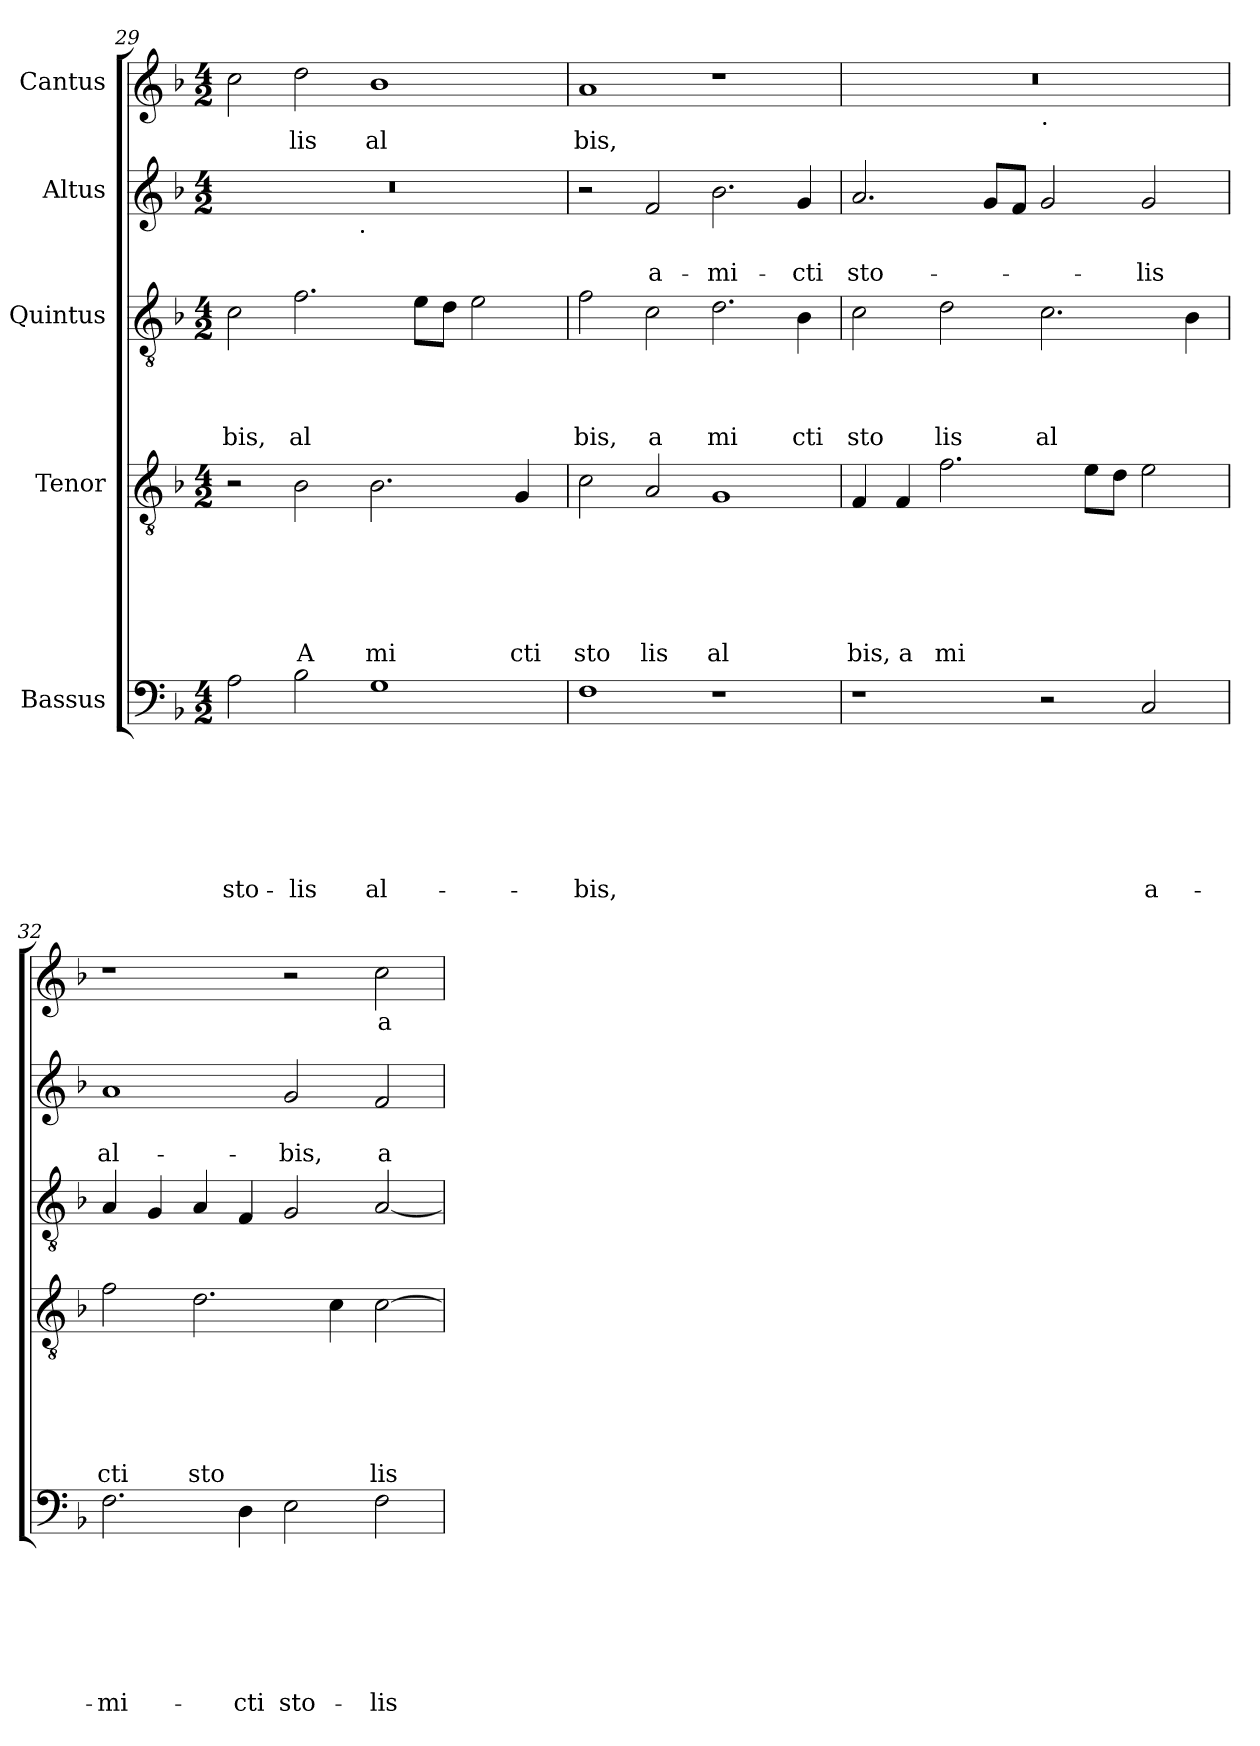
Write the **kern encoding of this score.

**kern	**text	**text	**text	**text	**text	**text	**text	**kern	**text	**text	**text	**text	**text	**text	**kern	**text	**text	**text	**text	**kern	**text	**text	**kern	**text
*part5	*part5	*part5	*part5	*part5	*part5	*part5	*part5	*part4	*part4	*part4	*part4	*part4	*part4	*part4	*part3	*part3	*part3	*part3	*part3	*part2	*part2	*part2	*part1	*part1
*staff5	*staff5	*staff5	*staff5	*staff5	*staff5	*staff5	*staff5	*staff4	*staff4	*staff4	*staff4	*staff4	*staff4	*staff4	*staff3	*staff3	*staff3	*staff3	*staff3	*staff2	*staff2	*staff2	*staff1	*staff1
*I"Bassus	*	*	*	*	*	*	*	*I"Tenor	*	*	*	*	*	*	*I"Quintus	*	*	*	*	*I"Altus	*	*	*I"Cantus	*
*clefF4	*	*	*	*	*	*	*	*clefGv2	*	*	*	*	*	*	*clefGv2	*	*	*	*	*clefG2	*	*	*clefG2	*
*k[b-]	*	*	*	*	*	*	*	*k[b-]	*	*	*	*	*	*	*k[b-]	*	*	*	*	*k[b-]	*	*	*k[b-]	*
*F:	*	*	*	*	*	*	*	*F:	*	*	*	*	*	*	*F:	*	*	*	*	*F:	*	*	*F:	*
*M4/2	*	*	*	*	*	*	*	*M4/2	*	*	*	*	*	*	*M4/2	*	*	*	*	*M4/2	*	*	*M4/2	*
=29	=29	=29	=29	=29	=29	=29	=29	=29	=29	=29	=29	=29	=29	=29	=29	=29	=29	=29	=29	=29	=29	=29	=29	=29
!	!	!	!	!	!	!	!LO:LY:b	!	!	!	!	!	!	!	!	!	!	!	!LO:LY:b	!	!	!	!	!
*	*	*	*	*	*	*	*	*	*	*	*	*	*	*	*	*	*	*	*	*^	*	*	*	*
2A\	.	.	.	.	.	.	sto-	2r	.	.	.	.	.	.	2c\	.	.	.	bis,	0r	2ryy	.	.	2cc\	.
!	!	!	!	!	!	!	!LO:LY:b	!	!	!	!	!	!	!LO:LY:b	!	!	!	!	!LO:LY:b	!	!	!	!	!	!LO:LY:b
2B-\	.	.	.	.	.	.	-lis	2B-\	.	.	.	.	.	A	2.f\	.	.	.	al	.	4...ryy	.	.	2dd\	lis
!	!	!	!	!	!	!	!	!	!	!	!	!	!	!	!	!	!	!	!	!	!LO:TX:b:t=.	!	!	!	!
.	.	.	.	.	.	.	.	.	.	.	.	.	.	.	.	.	.	.	.	.	1ryy	.	.	.	.
!	!	!	!	!	!	!	!LO:LY:b	!	!	!	!	!	!	!LO:LY:b	!	!	!	!	!	!	!	!	!	!	!LO:LY:b
1G	.	.	.	.	.	.	al-	2.B-\	.	.	.	.	.	mi	.	.	.	.	.	.	.	.	.	1b-	al
.	.	.	.	.	.	.	.	.	.	.	.	.	.	.	8e\L	.	.	.	.	.	.	.	.	.	.
.	.	.	.	.	.	.	.	.	.	.	.	.	.	.	8d\J	.	.	.	.	.	.	.	.	.	.
.	.	.	.	.	.	.	.	.	.	.	.	.	.	.	2e\	.	.	.	.	.	.	.	.	.	.
!	!	!	!	!	!	!	!	!	!	!	!	!	!	!LO:LY:b	!	!	!	!	!	!	!	!	!	!	!
.	.	.	.	.	.	.	.	4G/	.	.	.	.	.	cti	.	.	.	.	.	.	.	.	.	.	.
.	.	.	.	.	.	.	.	.	.	.	.	.	.	.	.	.	.	.	.	.	32ryy	.	.	.	.
=30	=30	=30	=30	=30	=30	=30	=30	=30	=30	=30	=30	=30	=30	=30	=30	=30	=30	=30	=30	=30	=30	=30	=30	=30	=30
!	!	!	!	!	!	!	!LO:LY:b	!	!	!	!	!	!	!LO:LY:b	!	!	!	!	!LO:LY:b	!	!	!	!	!	!LO:LY:b
*	*	*	*	*	*	*	*	*	*	*	*	*	*	*	*	*	*	*	*	*v	*v	*	*	*	*
1F	.	.	.	.	.	.	-bis,	2c\	.	.	.	.	.	sto	2f\	.	.	.	bis,	2r	.	.	1a	bis,
!	!	!	!	!	!	!	!	!	!	!	!	!	!	!LO:LY:b	!	!	!	!	!LO:LY:b	!	!	!LO:LY:b	!	!
.	.	.	.	.	.	.	.	2A/	.	.	.	.	.	lis	2c\	.	.	.	a	2f/	.	a-	.	.
!	!	!	!	!	!	!	!	!	!	!	!	!	!	!LO:LY:b	!	!	!	!	!LO:LY:b	!	!	!LO:LY:b	!	!
1r	.	.	.	.	.	.	.	1G	.	.	.	.	.	al	2.d\	.	.	.	mi	2.b-\	.	-mi-	1r	.
!	!	!	!	!	!	!	!	!	!	!	!	!	!	!	!	!	!	!	!LO:LY:b	!	!	!LO:LY:b	!	!
.	.	.	.	.	.	.	.	.	.	.	.	.	.	.	4B-\	.	.	.	cti	4g/	.	-cti	.	.
=31	=31	=31	=31	=31	=31	=31	=31	=31	=31	=31	=31	=31	=31	=31	=31	=31	=31	=31	=31	=31	=31	=31	=31	=31
!	!	!	!	!	!	!	!	!	!	!	!	!	!	!LO:LY:b	!	!	!	!	!LO:LY:b	!	!	!LO:LY:b	!	!
*	*	*	*	*	*	*	*	*	*	*	*	*	*	*	*	*	*	*	*	*	*	*	*^	*
1r	.	.	.	.	.	.	.	4F/	.	.	.	.	.	bis,	2c\	.	.	.	sto	2.a/	.	sto-	0r	1ryy	.
!	!	!	!	!	!	!	!	!	!	!	!	!	!	!LO:LY:b	!	!	!	!	!	!	!	!	!	!	!
.	.	.	.	.	.	.	.	4F/	.	.	.	.	.	a	.	.	.	.	.	.	.	.	.	.	.
!	!	!	!	!	!	!	!	!	!	!	!	!	!	!LO:LY:b	!	!	!	!	!LO:LY:b	!	!	!	!	!	!
.	.	.	.	.	.	.	.	2.f\	.	.	.	.	.	mi	2d\	.	.	.	lis	.	.	.	.	.	.
.	.	.	.	.	.	.	.	.	.	.	.	.	.	.	.	.	.	.	.	8g/L	.	.	.	.	.
.	.	.	.	.	.	.	.	.	.	.	.	.	.	.	.	.	.	.	.	8f/J	.	.	.	.	.
!	!	!	!	!	!	!	!	!	!	!	!	!	!	!	!	!	!	!	!	!	!	!	!	!LO:TX:b:t=.	!
!	!	!	!	!	!	!	!	!	!	!	!	!	!	!	!	!	!	!	!LO:LY:b	!	!	!	!	!	!
2r	.	.	.	.	.	.	.	.	.	.	.	.	.	.	2.c\	.	.	.	al	2g/	.	.	.	1ryy	.
.	.	.	.	.	.	.	.	8e\L	.	.	.	.	.	.	.	.	.	.	.	.	.	.	.	.	.
.	.	.	.	.	.	.	.	8d\J	.	.	.	.	.	.	.	.	.	.	.	.	.	.	.	.	.
!	!	!	!	!	!	!	!LO:LY:b	!	!	!	!	!	!	!	!	!	!	!	!	!	!	!LO:LY:b	!	!	!
2C/	.	.	.	.	.	.	a-	2e\	.	.	.	.	.	.	.	.	.	.	.	2g/	.	-lis	.	.	.
.	.	.	.	.	.	.	.	.	.	.	.	.	.	.	4B-\	.	.	.	.	.	.	.	.	.	.
=32	=32	=32	=32	=32	=32	=32	=32	=32	=32	=32	=32	=32	=32	=32	=32	=32	=32	=32	=32	=32	=32	=32	=32	=32	=32
!	!	!	!	!	!	!	!LO:LY:b	!	!	!	!	!	!	!LO:LY:b	!	!	!	!	!	!	!	!LO:LY:b	!	!	!
*	*	*	*	*	*	*	*	*	*	*	*	*	*	*	*	*	*	*	*	*	*	*	*v	*v	*
2.F\	.	.	.	.	.	.	-mi-	2f\	.	.	.	.	.	cti	4A/	.	.	.	.	1a	.	al-	1r	.
.	.	.	.	.	.	.	.	.	.	.	.	.	.	.	4G/	.	.	.	.	.	.	.	.	.
!	!	!	!	!	!	!	!	!	!	!	!	!	!	!LO:LY:b	!	!	!	!	!	!	!	!	!	!
.	.	.	.	.	.	.	.	2.d\	.	.	.	.	.	sto	4A/	.	.	.	.	.	.	.	.	.
!	!	!	!	!	!	!	!LO:LY:b	!	!	!	!	!	!	!	!	!	!	!	!	!	!	!	!	!
4D\	.	.	.	.	.	.	-cti	.	.	.	.	.	.	.	4F/	.	.	.	.	.	.	.	.	.
!	!	!	!	!	!	!	!LO:LY:b	!	!	!	!	!	!	!	!	!	!	!	!	!	!	!LO:LY:b	!	!
2E\	.	.	.	.	.	.	sto-	.	.	.	.	.	.	.	2G/	.	.	.	.	2g/	.	-bis,	2r	.
.	.	.	.	.	.	.	.	4c\	.	.	.	.	.	.	.	.	.	.	.	.	.	.	.	.
!	!	!	!	!	!	!	!LO:LY:b	!	!	!	!	!	!	!LO:LY:b	!	!	!	!	!	!	!	!LO:LY:b	!	!LO:LY:b
2F\	.	.	.	.	.	.	-lis	[<2c\	.	.	.	.	.	lis	[<2A/	.	.	.	.	2f/	.	a-	2cc\	a
=	=	=	=	=	=	=	=	=	=	=	=	=	=	=	=	=	=	=	=	=	=	=	=	=
*-	*-	*-	*-	*-	*-	*-	*-	*-	*-	*-	*-	*-	*-	*-	*-	*-	*-	*-	*-	*-	*-	*-	*-	*-
